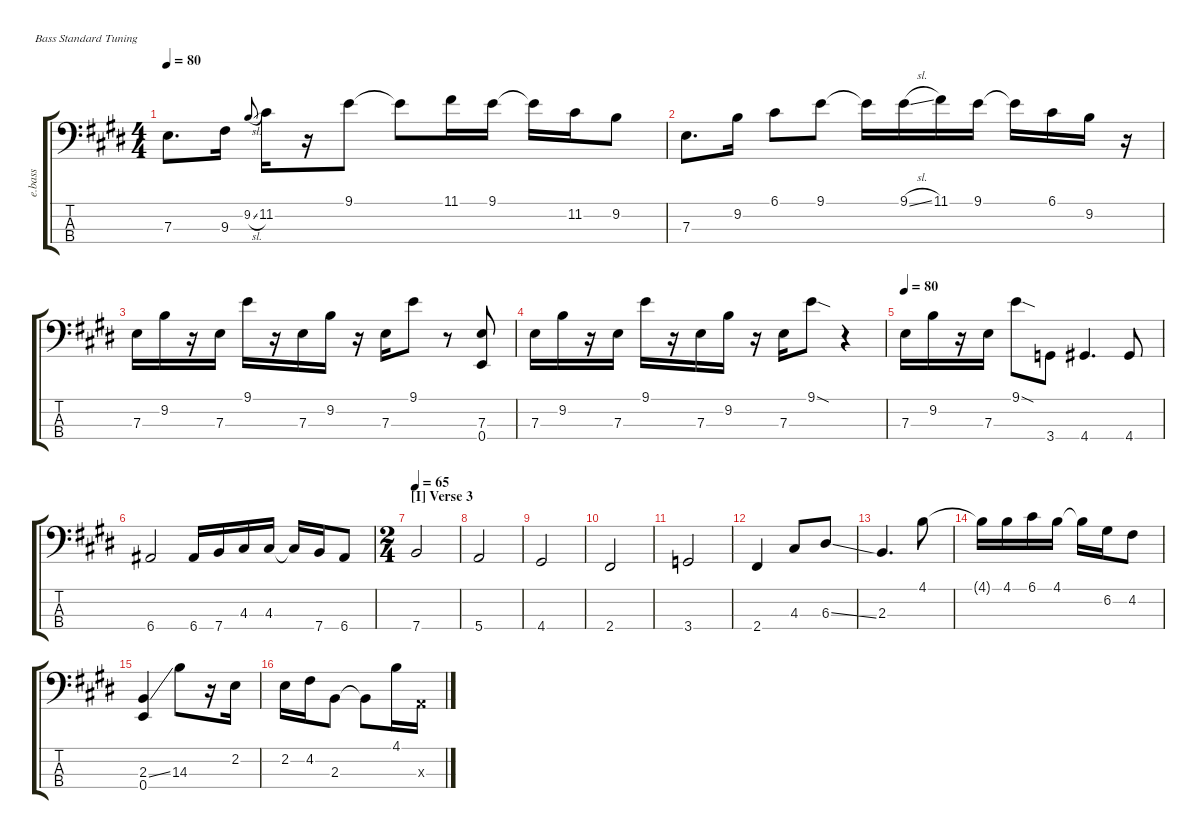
\defaultSystemsLayout 4
\hideDynamics
\bracketExtendMode groupsimilarinstruments
\otherSystemsTrackNameOrientation horizontal
\chordDiagramsInScore
\track ("E.Bass" "e.bass") {instrument electricbassfinger}
\staff {score tabs}
\tuning (G2 D2 A1 E1)
\ts (4 4)
\tempo 80
\clef f4
\ks e
7.3{acc forcenatural}.8{d dy mf} 9.3{acc #}.16 9.2{sl acc forcenatural}.8{gr onbeat} 11.2{acc #}.16 r.16 9.1{acc forcenatural}.8 9.1{t acc forcenatural}.8 11.1{acc #}.16 9.1{acc forcenatural}.16 9.1{t acc forcenatural}.16 11.2{acc #}.16 9.2{acc forcenatural}.8 |
7.3{acc forcenatural}.8{d} 9.2{acc forcenatural}.16 6.1{acc #}.8 9.1{acc forcenatural}.8 9.1{t acc forcenatural}.16 9.1{sl acc forcenatural}.16 11.1{acc #}.16 9.1{acc forcenatural}.16 9.1{t acc forcenatural}.16 6.1{acc #}.16 9.2{acc forcenatural}.16 r.16 |
7.3{acc forcenatural}.16 9.2{acc forcenatural}.16 r.16 7.3{acc forcenatural}.16 9.1{acc forcenatural}.16 r.16 7.3{acc forcenatural}.16 9.2{acc forcenatural}.16 r.16 7.3{acc forcenatural}.16 9.1{acc forcenatural}.8 r.8 (0.4{acc forcenatural} 7.3{acc forcenatural}).8 |
7.3{acc forcenatural}.16 9.2{acc forcenatural}.16 r.16 7.3{acc forcenatural}.16 9.1{acc forcenatural}.16 r.16 7.3{acc forcenatural}.16 9.2{acc forcenatural}.16 r.16 7.3{acc forcenatural}.16 9.1{sod acc forcenatural}.8 r.4 |
\tempo 80
7.3{acc forcenatural}.16 9.2{acc forcenatural}.16 r.16 7.3{acc forcenatural}.16 9.1{sod acc forcenatural}.8 3.4{acc forcenatural}.8 4.4{acc #}.4{d} 4.4{acc #}.8 |
6.4{acc #}.2 6.4{acc #}.16 7.4{acc forcenatural}.16 4.3{acc #}.16 4.3{acc #}.16 4.3{t acc #}.16 7.4{acc forcenatural}.16 6.4{acc #}.8 |
\ts (2 4)
\beaming (8 2 2)
\section ("I" "Verse 3")
\tempo 65
7.4{acc forcenatural}.2 |
5.4{acc forcenatural}.2 |
4.4{acc #}.2 |
2.4{acc #}.2 |
3.4{acc forcenatural}.2 |
2.4{acc #}.4 4.3{acc #}.8 6.3{ss acc #}.8 |
2.3{acc forcenatural}.4{d} 4.1{acc forcenatural}.8 |
4.1{t acc forcenatural}.16 4.1{acc forcenatural}.16 6.1{acc #}.16 4.1{acc forcenatural}.16 4.1{t acc forcenatural}.16 6.2{acc #}.16 4.2{acc #}.8 |
(2.3{ss acc forcenatural} 0.4{acc forcenatural}).4 14.3{acc forcenatural}.8 r.16 2.2{acc forcenatural}.16 |
2.2{acc forcenatural}.16 4.2{acc #}.16 2.3{acc forcenatural}.8 2.3{t acc forcenatural}.8 4.1{acc forcenatural}.16 0.3{x acc forcenatural}.16
